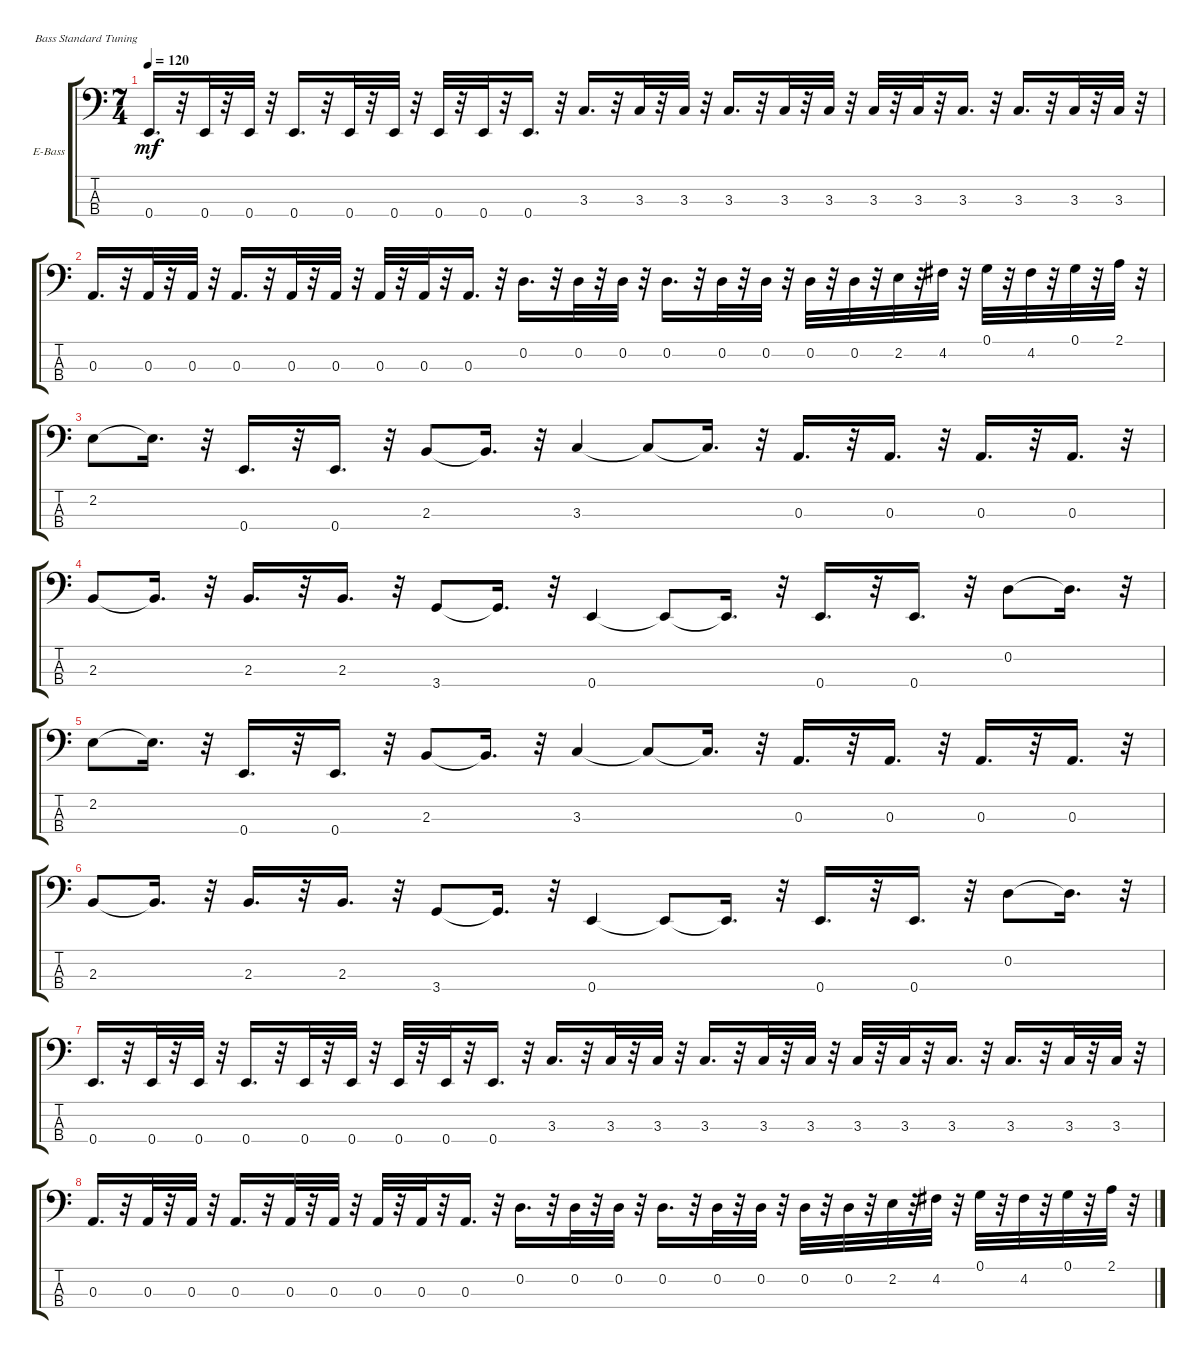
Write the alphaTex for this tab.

\bracketExtendMode groupsimilarinstruments
\firstSystemTrackNameOrientation horizontal
\otherSystemsTrackNameOrientation horizontal
\track ("" "E-Bass") {instrument electricbassfinger}
\staff {score tabs}
\tuning (G2 D2 A1 E1)
\ts (7 4)
\tempo 120
\clef f4
\ks c
0.4.16{d dy mf} r.32 0.4.32 r.32 0.4.32 r.32 0.4.16{d} r.32 0.4.32 r.32 0.4.32 r.32 0.4.32 r.32 0.4.32 r.32 0.4.16{d} r.32 3.3.16{d} r.32 3.3.32 r.32 3.3.32 r.32 3.3.16{d} r.32 3.3.32 r.32 3.3.32 r.32 3.3.32 r.32 3.3.32 r.32 3.3.16{d} r.32 3.3.16{d} r.32 3.3.32 r.32 3.3.32 r.32 |
0.3.16{d} r.32 0.3.32 r.32 0.3.32 r.32 0.3.16{d} r.32 0.3.32 r.32 0.3.32 r.32 0.3.32 r.32 0.3.32 r.32 0.3.16{d} r.32 0.2.16{d} r.32 0.2.32 r.32 0.2.32 r.32 0.2.16{d} r.32 0.2.32 r.32 0.2.32 r.32 0.2.32 r.32 0.2.32 r.32 2.2.32 r.32 4.2.32 r.32 0.1.32 r.32 4.2.32 r.32 0.1.32 r.32 2.1.32 r.32 |
2.2.8 2.2{t}.16{d} r.32 0.4.16{d} r.32 0.4.16{d} r.32 2.3.8 2.3{t}.16{d} r.32 3.3.4 3.3{t}.8 3.3{t}.16{d} r.32 0.3.16{d} r.32 0.3.16{d} r.32 0.3.16{d} r.32 0.3.16{d} r.32 |
2.3.8 2.3{t}.16{d} r.32 2.3.16{d} r.32 2.3.16{d} r.32 3.4.8 3.4{t}.16{d} r.32 0.4.4 0.4{t}.8 0.4{t}.16{d} r.32 0.4.16{d} r.32 0.4.16{d} r.32 0.2.8 0.2{t}.16{d} r.32 |
2.2.8 2.2{t}.16{d} r.32 0.4.16{d} r.32 0.4.16{d} r.32 2.3.8 2.3{t}.16{d} r.32 3.3.4 3.3{t}.8 3.3{t}.16{d} r.32 0.3.16{d} r.32 0.3.16{d} r.32 0.3.16{d} r.32 0.3.16{d} r.32 |
2.3.8 2.3{t}.16{d} r.32 2.3.16{d} r.32 2.3.16{d} r.32 3.4.8 3.4{t}.16{d} r.32 0.4.4 0.4{t}.8 0.4{t}.16{d} r.32 0.4.16{d} r.32 0.4.16{d} r.32 0.2.8 0.2{t}.16{d} r.32 |
0.4.16{d} r.32 0.4.32 r.32 0.4.32 r.32 0.4.16{d} r.32 0.4.32 r.32 0.4.32 r.32 0.4.32 r.32 0.4.32 r.32 0.4.16{d} r.32 3.3.16{d} r.32 3.3.32 r.32 3.3.32 r.32 3.3.16{d} r.32 3.3.32 r.32 3.3.32 r.32 3.3.32 r.32 3.3.32 r.32 3.3.16{d} r.32 3.3.16{d} r.32 3.3.32 r.32 3.3.32 r.32 |
0.3.16{d} r.32 0.3.32 r.32 0.3.32 r.32 0.3.16{d} r.32 0.3.32 r.32 0.3.32 r.32 0.3.32 r.32 0.3.32 r.32 0.3.16{d} r.32 0.2.16{d} r.32 0.2.32 r.32 0.2.32 r.32 0.2.16{d} r.32 0.2.32 r.32 0.2.32 r.32 0.2.32 r.32 0.2.32 r.32 2.2.32 r.32 4.2.32 r.32 0.1.32 r.32 4.2.32 r.32 0.1.32 r.32 2.1.32 r.32
